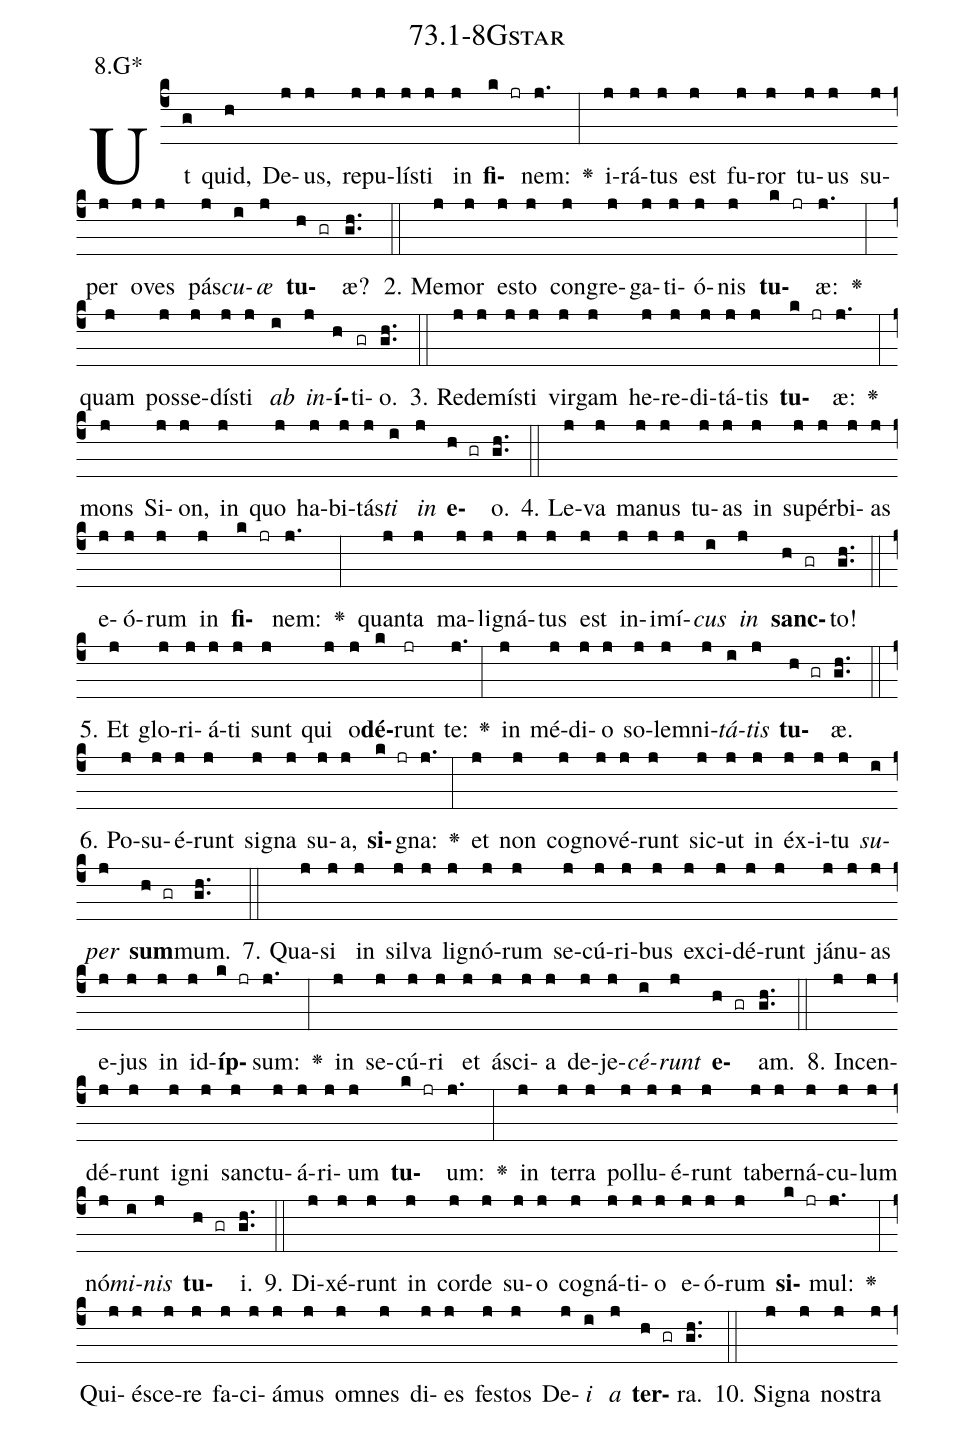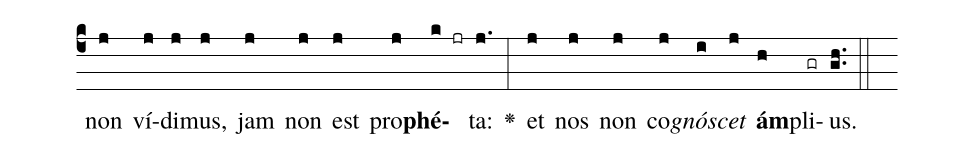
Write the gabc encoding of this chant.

name: 73.1-8Gstar;
annotation: 8.G*;
%%
(c4)Ut(g) quid,(h) De(j)us,(j) re(j)pu(j)lís(j)ti(j) in(j) <b>fi</b>(k jr)nem:(j.) <v>\greheightstar</v>(:) i(j)rá(j)tus(j) est(j) fu(j)ror(j) tu(j)us(j) su(j)per(j) o(j)ves(j) pás(j)<i>cu</i>(i)<i>æ</i>(j) <b>tu</b>(h gr)æ?(gh..) (::)
2. Me(j)mor(j) es(j)to(j) con(j)gre(j)ga(j)ti(j)ó(j)nis(j) <b>tu</b>(k jr)æ:(j.) <v>\greheightstar</v>(:) quam(j) pos(j)se(j)dís(j)ti(j) <i>ab</i>(i) <i>in</i>(j)<b>í</b>(h)ti(gr)o.(gh..) (::)
3. Red(j)e(j)mís(j)ti(j) vir(j)gam(j) he(j)re(j)di(j)tá(j)tis(j) <b>tu</b>(k jr)æ:(j.) <v>\greheightstar</v>(:) mons(j) Si(j)on,(j) in(j) quo(j) ha(j)bi(j)tás(j)<i>ti</i>(i) <i>in</i>(j) <b>e</b>(h gr)o.(gh..) (::)
4. Le(j)va(j) ma(j)nus(j) tu(j)as(j) in(j) su(j)pér(j)bi(j)as(j) e(j)ó(j)rum(j) in(j) <b>fi</b>(k jr)nem:(j.) <v>\greheightstar</v>(:) quan(j)ta(j) ma(j)li(j)gná(j)tus(j) est(j) in(j)i(j)mí(j)<i>cus</i>(i) <i>in</i>(j) <b>sanc</b>(h gr)to!(gh..) (::)
5. Et(j) glo(j)ri(j)á(j)ti(j) sunt(j) qui(j) o(j)<b>dé</b>(k)runt(jr) te:(j.) <v>\greheightstar</v>(:) in(j) mé(j)di(j)o(j) so(j)lem(j)ni(j)<i>tá</i>(i)<i>tis</i>(j) <b>tu</b>(h gr)æ.(gh..) (::)
6. Po(j)su(j)é(j)runt(j) si(j)gna(j) su(j)a,(j) <b>si</b>(k jr)gna:(j.) <v>\greheightstar</v>(:) et(j) non(j) co(j)gno(j)vé(j)runt(j) sic(j)ut(j) in(j) éx(j)i(j)tu(j) <i>su</i>(i)<i>per</i>(j) <b>sum</b>(h gr)mum.(gh..) (::)
7. Qua(j)si(j) in(j) sil(j)va(j) li(j)gnó(j)rum(j) se(j)cú(j)ri(j)bus(j) ex(j)ci(j)dé(j)runt(j) já(j)nu(j)as(j) e(j)jus(j) in(j) id(j)<b>íp</b>(k jr)sum:(j.) <v>\greheightstar</v>(:) in(j) se(j)cú(j)ri(j) et(j) á(j)sci(j)a(j) de(j)je(j)<i>cé</i>(i)<i>runt</i>(j) <b>e</b>(h gr)am.(gh..) (::)
8. In(j)cen(j)dé(j)runt(j) i(j)gni(j) sanc(j)tu(j)á(j)ri(j)um(j) <b>tu</b>(k jr)um:(j.) <v>\greheightstar</v>(:) in(j) ter(j)ra(j) pol(j)lu(j)é(j)runt(j) ta(j)ber(j)ná(j)cu(j)lum(j) nó(j)<i>mi</i>(i)<i>nis</i>(j) <b>tu</b>(h gr)i.(gh..) (::)
9. Di(j)xé(j)runt(j) in(j) cor(j)de(j) su(j)o(j) co(j)gná(j)ti(j)o(j) e(j)ó(j)rum(j) <b>si</b>(k jr)mul:(j.) <v>\greheightstar</v>(:) Qui(j)é(j)sce(j)re(j) fa(j)ci(j)á(j)mus(j) om(j)nes(j) di(j)es(j) fes(j)tos(j) De(j)<i>i</i>(i) <i>a</i>(j) <b>ter</b>(h gr)ra.(gh..) (::)
10. Si(j)gna(j) nos(j)tra(j) non(j) ví(j)di(j)mus,(j) jam(j) non(j) est(j) pro(j)<b>phé</b>(k jr)ta:(j.) <v>\greheightstar</v>(:) et(j) nos(j) non(j) co(j)<i>gnó</i>(i)<i>scet</i>(j) <b>ám</b>(h)pli(gr)us.(gh..) (::)
